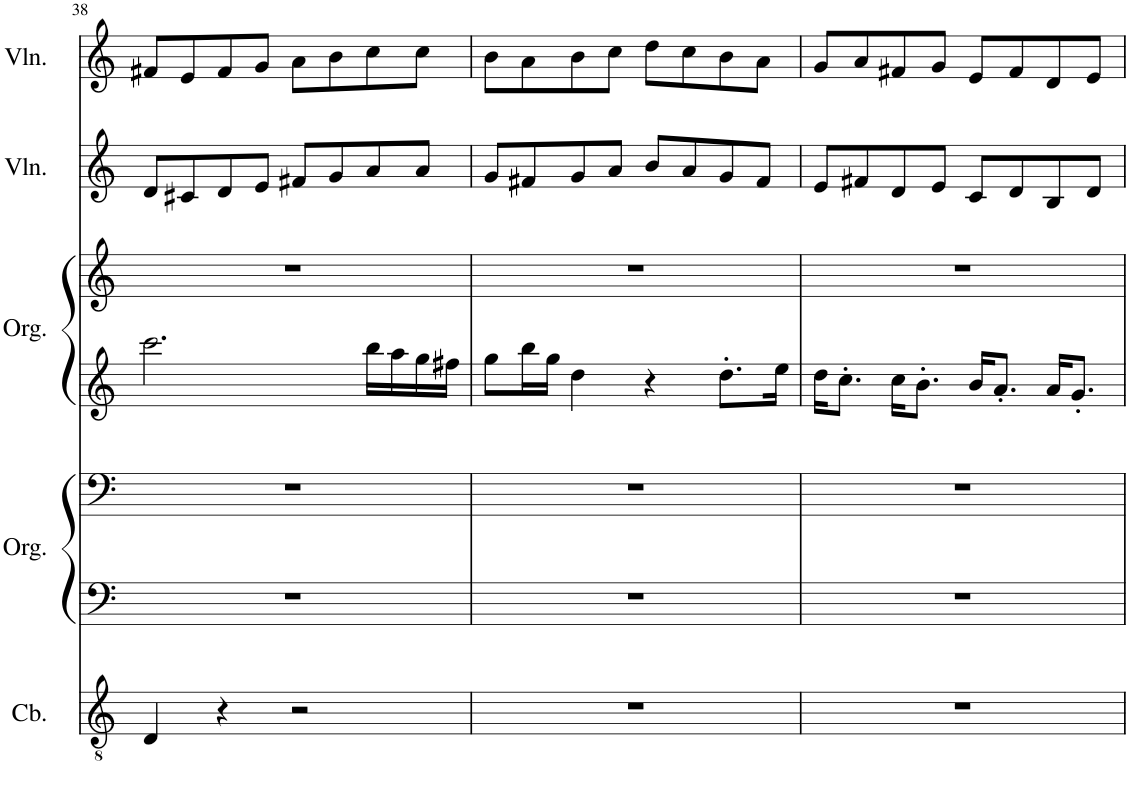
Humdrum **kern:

**kern	**kern	**kern	**kern	**kern	**kern	**kern
*part5	*part4	*part4	*part3	*part3	*part2	*part1
*staff7	*staff6	*staff5	*staff4	*staff3	*staff2	*staff1
*I"Contrabass	*I"Organ	*	*I"Organ	*	*I"Violin II	*I"Violin I
*I'Cb.	*I'Org.	*	*I'Org.	*	*I'Vln.	*I'Vln.
!!LO:PB:g=z
*clefGv2	*clefF4	*clefF4	*clefG2	*clefG2	*clefG2	*clefG2
*Trd7c12	*	*	*	*	*	*
*k[]	*k[]	*k[]	*k[]	*k[]	*k[]	*k[]
*M4/4	*M4/4	*M4/4	*M4/4	*M4/4	*M4/4	*M4/4
=38	=38	=38	=38	=38	=38	=38
4D/	1r	1r	2.ccc\	1r	8d/L	8f#X/L
.	.	.	.	.	8c#X/	8e/
4r	.	.	.	.	8d/	8f#/
.	.	.	.	.	8e/J	8g/J
2r	.	.	.	.	8f#X/L	8a\L
.	.	.	.	.	8g/	8b\
.	.	.	16bb\LL	.	8a/	8cc\
.	.	.	16aa\	.	.	.
.	.	.	16gg\	.	8a/J	8cc\J
.	.	.	16ff#X\JJ	.	.	.
=39	=39	=39	=39	=39	=39	=39
1r	1r	1r	8gg\L	1r	8g/L	8b\L
.	.	.	16bb\L	.	8f#X/	8a\
.	.	.	16gg\JJ	.	.	.
.	.	.	4dd\	.	8g/	8b\
.	.	.	.	.	8a/J	8cc\J
.	.	.	4r	.	8b/L	8dd\L
.	.	.	.	.	8a/	8cc\
.	.	.	8.dd'\L	.	8g/	8b\
.	.	.	.	.	8f#/J	8a\J
.	.	.	16ee\Jk	.	.	.
=40	=40	=40	=40	=40	=40	=40
1r	1r	1r	16dd\KL	1r	8e/L	8g/L
.	.	.	8.cc'\J	.	.	.
.	.	.	.	.	8f#X/	8a/
.	.	.	16cc\KL	.	8d/	8f#X/
.	.	.	8.b'\J	.	.	.
.	.	.	.	.	8e/J	8g/J
.	.	.	16b/KL	.	8c/L	8e/L
.	.	.	8.a'/J	.	.	.
.	.	.	.	.	8d/	8f#/
.	.	.	16a/KL	.	8B/	8d/
.	.	.	8.g'/J	.	.	.
.	.	.	.	.	8d/J	8e/J
=	=	=	=	=	=	=
*-	*-	*-	*-	*-	*-	*-
